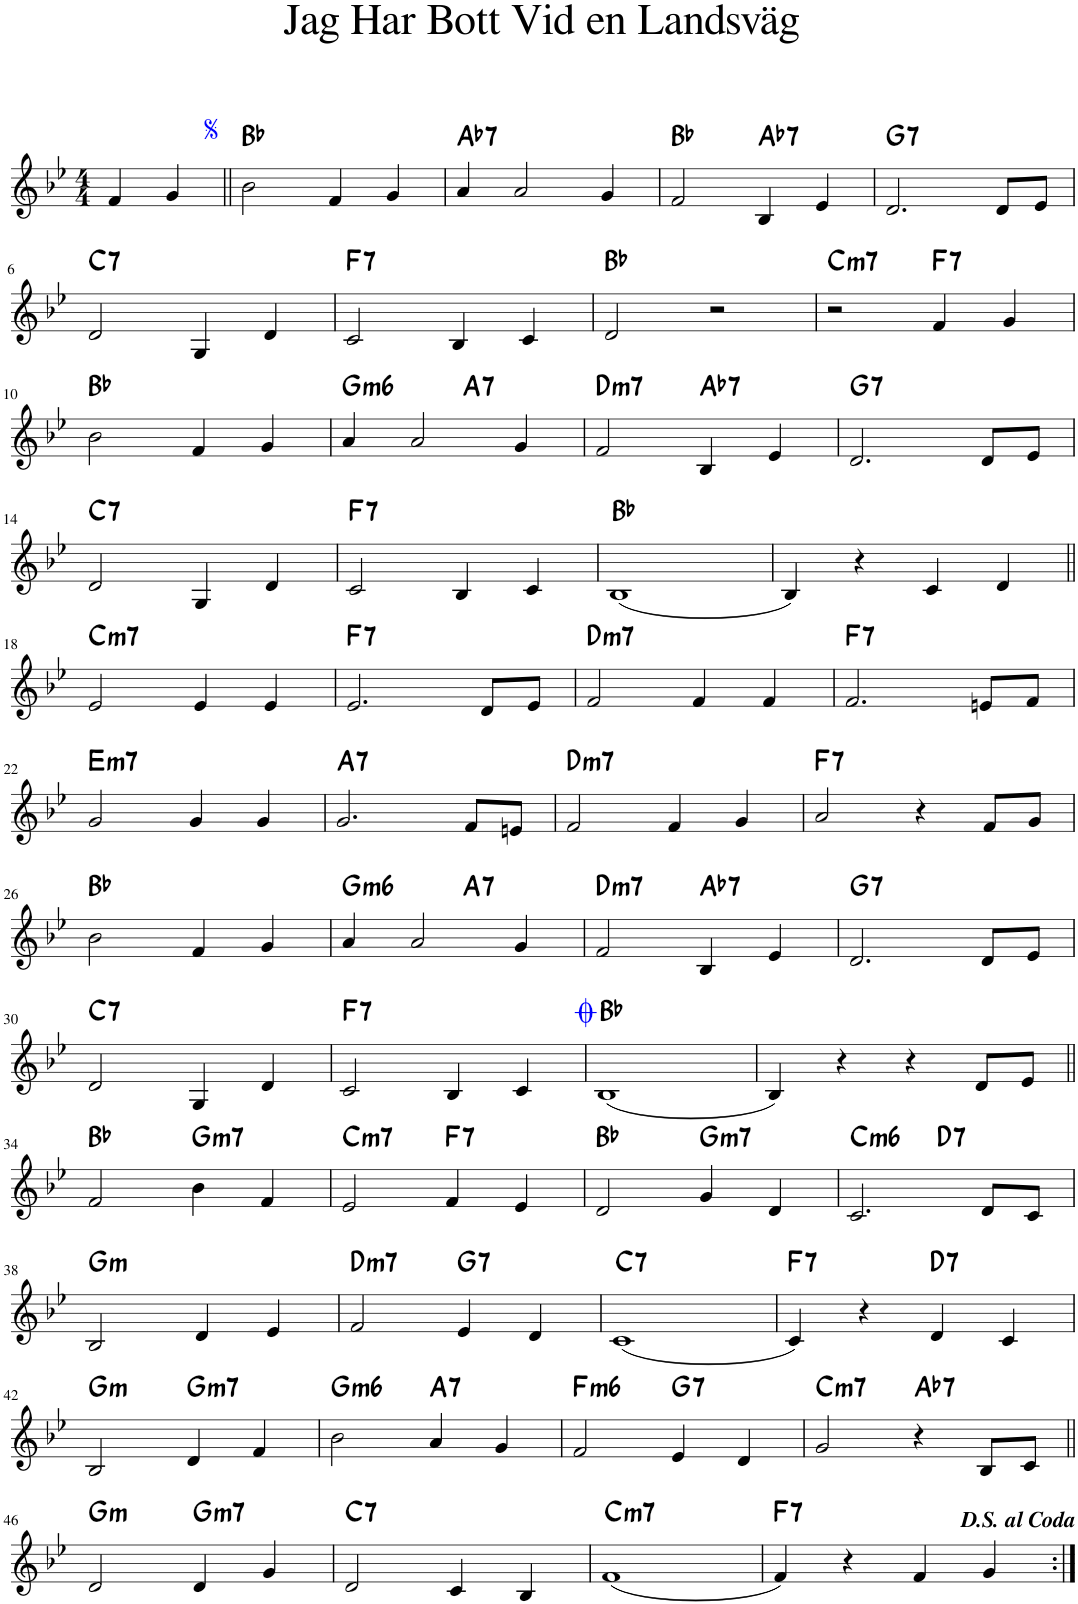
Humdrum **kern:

**kern	**harte
*part1	*part1
*staff1	*
*I"Piano	*
*I'Pno.	*
*clefG2	*
*k[b-e-]	*
*M4/4	*
=1	=1
4f/	.
4g/	.
=2||	=2||
2b-\	Bb:maj
4f/	.
4g/	.
=3	=3
!	!LO:H:kt=7
4a/	Ab:7
2a/	.
4g/	.
=4	=4
2f/	Bb:maj
!	!LO:H:kt=7
4B-/	Ab:7
4e-/	.
=5	=5
!	!LO:H:kt=7
2.d/	G:7
8d/L	.
8e-/J	.
!!LO:LB:g=z
=6	=6
!	!LO:H:kt=7
2d/	C:7
4G/	.
4d/	.
=7	=7
!	!LO:H:kt=7
2c/	F:7
4B-/	.
4c/	.
=8	=8
2d/	Bb:maj
2r	.
=9	=9
!	!LO:H:kt=m7
2r	C:min7
!	!LO:H:kt=7
4f/	F:7
4g/	.
!!LO:LB:g=z
=10	=10
2b-\	Bb:maj
4f/	.
4g/	.
=11	=11
!	!LO:H:kt=m6
*^	*
4a/	2ryy	G:min6
2a/	.	.
!	!	!LO:H:kt=7
.	2ryy	A:7
4g/	.	.
=12	=12	=12
!	!	!LO:H:kt=m7
*v	*v	*
2f/	D:min7
!	!LO:H:kt=7
4B-/	Ab:7
4e-/	.
=13	=13
!	!LO:H:kt=7
2.d/	G:7
8d/L	.
8e-/J	.
!!LO:LB:g=z
=14	=14
!	!LO:H:kt=7
2d/	C:7
4G/	.
4d/	.
=15	=15
!	!LO:H:kt=7
2c/	F:7
4B-/	.
4c/	.
=16	=16
(1B-	Bb:maj
=17	=17
4B-/)	.
4r	.
4c/	.
4d/	.
!!LO:LB:g=z
=18||	=18||
!	!LO:H:kt=m7
2e-/	C:min7
4e-/	.
4e-/	.
=19	=19
!	!LO:H:kt=7
2.e-/	F:7
8d/L	.
8e-/J	.
=20	=20
!	!LO:H:kt=m7
2f/	D:min7
4f/	.
4f/	.
=21	=21
!	!LO:H:kt=7
2.f/	F:7
8en/L	.
8f/J	.
!!LO:LB:g=z
=22	=22
!	!LO:H:kt=m7
2g/	E:min7
4g/	.
4g/	.
=23	=23
!	!LO:H:kt=7
2.g/	A:7
8f/L	.
8en/J	.
=24	=24
!	!LO:H:kt=m7
2f/	D:min7
4f/	.
4g/	.
=25	=25
!	!LO:H:kt=7
2a/	F:7
4r	.
8f/L	.
8g/J	.
!!LO:LB:g=z
=26	=26
2b-\	Bb:maj
4f/	.
4g/	.
=27	=27
!	!LO:H:kt=m6
*^	*
4a/	2ryy	G:min6
2a/	.	.
!	!	!LO:H:kt=7
.	2ryy	A:7
4g/	.	.
=28	=28	=28
!	!	!LO:H:kt=m7
*v	*v	*
2f/	D:min7
!	!LO:H:kt=7
4B-/	Ab:7
4e-/	.
=29	=29
!	!LO:H:kt=7
2.d/	G:7
8d/L	.
8e-/J	.
!!LO:LB:g=z
=30	=30
!	!LO:H:kt=7
2d/	C:7
4G/	.
4d/	.
=31	=31
!	!LO:H:kt=7
2c/	F:7
4B-/	.
4c/	.
=32	=32
(1B-	Bb:maj
=33	=33
4B-/)	.
4r	.
4r	.
8d/L	.
8e-/J	.
!!LO:LB:g=z
=34||	=34||
2f/	Bb:maj
!	!LO:H:kt=m7
4b-\	G:min7
4f/	.
=35	=35
!	!LO:H:kt=m7
2e-/	C:min7
!	!LO:H:kt=7
4f/	F:7
4e-/	.
=36	=36
2d/	Bb:maj
!	!LO:H:kt=m7
4g/	G:min7
4d/	.
=37	=37
!	!LO:H:kt=m6
*^	*
2.c/	2ryy	C:min6
!	!	!LO:H:kt=7
.	2ryy	D:7
8d/L	.	.
8c/J	.	.
!!LO:LB:g=z	!!
=38	=38	=38
!	!	!LO:H:kt=m
*v	*v	*
2B-/	G:min
4d/	.
4e-/	.
=39	=39
!	!LO:H:kt=m7
2f/	D:min7
!	!LO:H:kt=7
4e-/	G:7
4d/	.
=40	=40
!	!LO:H:kt=7
(1c	C:7
=41	=41
!	!LO:H:kt=7
4c/)	F:7
4r	.
!	!LO:H:kt=7
4d/	D:7
4c/	.
!!LO:LB:g=z
=42	=42
!	!LO:H:kt=m
2B-/	G:min
!	!LO:H:kt=m7
4d/	G:min7
4f/	.
=43	=43
!	!LO:H:kt=m6
2b-\	G:min6
!	!LO:H:kt=7
4a/	A:7
4g/	.
=44	=44
!	!LO:H:kt=m6
2f/	F:min6
!	!LO:H:kt=7
4e-/	G:7
4d/	.
=45	=45
!	!LO:H:kt=m7
2g/	C:min7
!	!LO:H:kt=7
4r	Ab:7
8B-/L	.
8c/J	.
!!LO:LB:g=z
=46||	=46||
!	!LO:H:kt=m
2d/	G:min
!	!LO:H:kt=m7
4d/	G:min7
4g/	.
=47	=47
!	!LO:H:kt=7
2d/	C:7
4c/	.
4B-/	.
=48	=48
!	!LO:H:kt=m7
(1f	C:min7
=49	=49
!	!LO:H:kt=7
4f/)	F:7
4r	.
4f/	.
4g/	.
=:|!	=:|!
*-	*-
